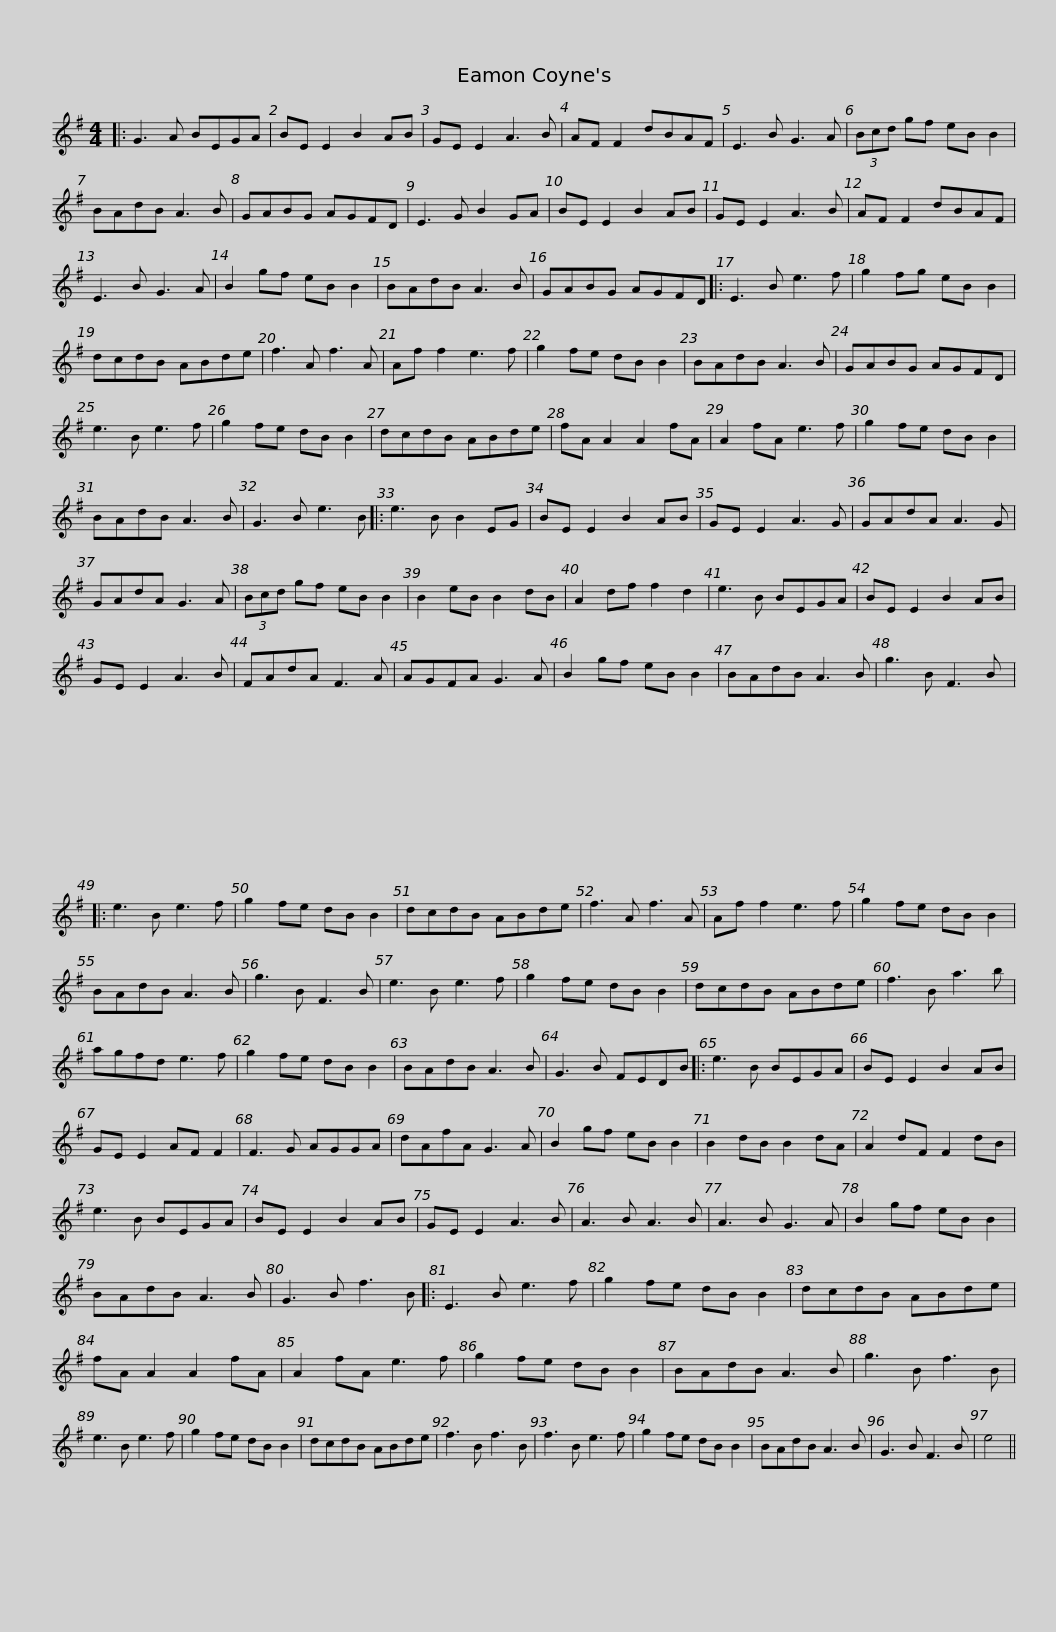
X:1
L:1/8
M:4/4
I:linebreak $
K:G
V:1 treble
V:1
|: G3 A BEGA | BE E2 B2 AB | GE E2 A3 B | AF F2 dBAF | E3 B G3 A | %5
 (3Bcd gf eB B2 |$ BAdB A3 B | GABG AGFD | E3 G B2 GA | BE E2 B2 AB | %10
 GE E2 A3 B | AF F2 dBAF | E3 B G3 A |$ B2 gf eB B2 | BAdB A3 B | %15
 GABG AGFD |: E3 B e3 f | g2 fg eB B2 | dcdB ABde |$ f3 A f3 A | %20
 Af f2 e3 f | g2 fe dB B2 | BAdB A3 B | GABG AGFD | e3 B e3 f | %25
 g2 fe dB B2 |$ dcdB ABde | fA A2 A2 fA | A2 fA e3 f | g2 fe dB B2 | %30
 BAdB A3 B | G3 B e3 B |: e3 B B2 EG |$ BE E2 B2 AB | GE E2 A3 G | %35
 GAdA A3 G | GAdA G3 A | (3Bcd gf eB B2 | B2 eB B2 dB | A2 df f2 d2 |$ %40
 e3 B BEGA | BE E2 B2 AB | GE E2 A3 B | FAdA F3 A | AGFA G3 A | %45
 B2 gf eB B2 | BAdB A3 B |$ g3 B F3 B |: e3 B e3 f | g2 fe dB B2 | %50
 dcdB ABde | f3 A f3 A | Af f2 e3 f | g2 fe dB B2 |$ BAdB A3 B | %55
 g3 B F3 B | e3 B e3 f | g2 fe dB B2 | dcdB ABde | f3 B a3 b | %60
 agfd e3 f |$ g2 fe dB B2 | BAdB A3 B | G3 B FEDB |: e3 B BEGA | %65
 BE E2 B2 AB | GE E2 AF F2 | F3 G AGGA |$ dAfA G3 A | B2 gf eB B2 | %70
 B2 dB B2 dA | A2 dF F2 dB | e3 B BEGA | BE E2 B2 AB | GE E2 A3 B |$ %75
 A3 B A3 B | A3 B G3 A | B2 gf eB B2 | BAdB A3 B | G3 B f3 B |: %80
 E3 B e3 f | g2 fe dB B2 |$ dcdB ABde | fA A2 A2 fA | A2 fA e3 f | %85
 g2 fe dB B2 | BAdB A3 B | g3 B f3 B | e3 B e3 f |$ g2 fe dB B2 | %90
 dcdB ABde | f3 B f3 B | f3 B e3 f | g2 fe dB B2 | BAdB A3 B | %95
 G3 B F3 B | e4 || %97
